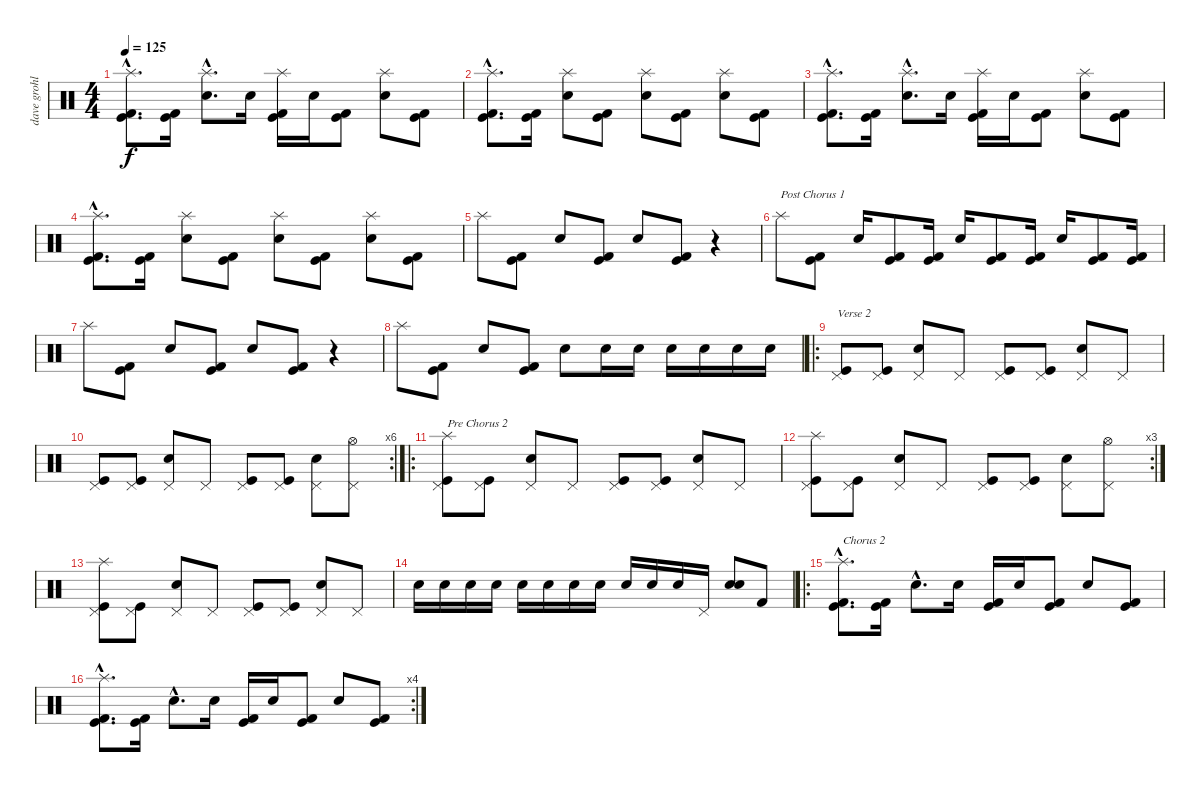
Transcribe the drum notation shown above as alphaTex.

\track ("dave grohl" "dave grohl") {instrument percussion}
\staff {score}
\articulation defaults
\ts (4 4)
\tempo 125
\clef neutral
\ks c
("Splash (hit)"{hac} "Kick (hit)"{hac} "Kick (hit) 2"{hac}).8{d dy f} ("Kick (hit)" "Kick (hit) 2").16 ("Splash (hit)"{hac} "Snare (hit) 2"{hac}).8{d} "Snare (hit) 2".16 ("Splash (hit)" "Kick (hit)" "Kick (hit) 2").16 "Snare (hit) 2".16 ("Kick (hit)" "Kick (hit) 2").8 ("Splash (hit)" "Snare (hit) 2").8 ("Kick (hit)" "Kick (hit) 2").8 |
("Splash (hit)"{hac} "Kick (hit)"{hac} "Kick (hit) 2"{hac}).8{d} ("Kick (hit)" "Kick (hit) 2").16 ("Splash (hit)" "Snare (hit) 2").8 ("Kick (hit)" "Kick (hit) 2").8 ("Splash (hit)" "Snare (hit) 2").8 ("Kick (hit)" "Kick (hit) 2").8 ("Splash (hit)" "Snare (hit) 2").8 ("Kick (hit)" "Kick (hit) 2").8 |
("Splash (hit)"{hac} "Kick (hit)"{hac} "Kick (hit) 2"{hac}).8{d} ("Kick (hit)" "Kick (hit) 2").16 ("Splash (hit)"{hac} "Snare (hit) 2"{hac}).8{d} "Snare (hit) 2".16 ("Splash (hit)" "Kick (hit)" "Kick (hit) 2").16 "Snare (hit) 2".16 ("Kick (hit)" "Kick (hit) 2").8 ("Splash (hit)" "Snare (hit) 2").8 ("Kick (hit)" "Kick (hit) 2").8 |
("Splash (hit)"{hac} "Kick (hit)"{hac} "Kick (hit) 2"{hac}).8{d} ("Kick (hit)" "Kick (hit) 2").16 ("Splash (hit)" "Snare (hit) 2").8 ("Kick (hit)" "Kick (hit) 2").8 ("Splash (hit)" "Snare (hit) 2").8 ("Kick (hit)" "Kick (hit) 2").8 ("Splash (hit)" "Snare (hit) 2").8 ("Kick (hit)" "Kick (hit) 2").8 |
"Splash (hit)".8 ("Kick (hit)" "Kick (hit) 2").8 "Snare (hit) 2".8 ("Kick (hit)" "Kick (hit) 2").8 "Snare (hit) 2".8 ("Kick (hit)" "Kick (hit) 2").8 r.4 |
"Splash (hit)".8{txt "Post Chorus 1"} ("Kick (hit)" "Kick (hit) 2").8 "Snare (hit) 2".16 ("Kick (hit)" "Kick (hit) 2").8 ("Kick (hit)" "Kick (hit) 2").16 "Snare (hit) 2".16 ("Kick (hit)" "Kick (hit) 2").8 ("Kick (hit)" "Kick (hit) 2").16 "Snare (hit) 2".16 ("Kick (hit)" "Kick (hit) 2").8 ("Kick (hit)" "Kick (hit) 2").16 |
"Splash (hit)".8 ("Kick (hit)" "Kick (hit) 2").8 "Snare (hit) 2".8 ("Kick (hit)" "Kick (hit) 2").8 "Snare (hit) 2".8 ("Kick (hit)" "Kick (hit) 2").8 r.4 |
"Splash (hit)".8 ("Kick (hit)" "Kick (hit) 2").8 "Snare (hit) 2".8 ("Kick (hit)" "Kick (hit) 2").8 "Snare (hit) 2".8 "Snare (hit) 2".16 "Snare (hit) 2".16 "Snare (hit) 2".16 "Snare (hit) 2".16 "Snare (hit) 2".16 "Snare (hit) 2".16 |
\ro
("Pedal Hi-Hat (hit)" "Kick (hit)").8{txt "Verse 2"} ("Pedal Hi-Hat (hit)" "Kick (hit)").8 ("Pedal Hi-Hat (hit)" "Snare (hit) 2").8 "Pedal Hi-Hat (hit)".8 ("Pedal Hi-Hat (hit)" "Kick (hit)").8 ("Pedal Hi-Hat (hit)" "Kick (hit)").8 ("Pedal Hi-Hat (hit)" "Snare (hit) 2").8 "Pedal Hi-Hat (hit)".8 |
\rc 6
("Pedal Hi-Hat (hit)" "Kick (hit)").8 ("Pedal Hi-Hat (hit)" "Kick (hit)").8 ("Pedal Hi-Hat (hit)" "Snare (hit) 2").8 "Pedal Hi-Hat (hit)".8 ("Pedal Hi-Hat (hit)" "Kick (hit)").8 ("Pedal Hi-Hat (hit)" "Kick (hit)").8 ("Pedal Hi-Hat (hit)" "Snare (hit) 2").8 ("Pedal Hi-Hat (hit)" "Hi-Hat (open)").8 |
\ro
("Splash (hit)" "Pedal Hi-Hat (hit)" "Kick (hit)").8{txt "Pre Chorus 2"} ("Pedal Hi-Hat (hit)" "Kick (hit)").8 ("Pedal Hi-Hat (hit)" "Snare (hit) 2").8 "Pedal Hi-Hat (hit)".8 ("Pedal Hi-Hat (hit)" "Kick (hit)").8 ("Pedal Hi-Hat (hit)" "Kick (hit)").8 ("Pedal Hi-Hat (hit)" "Snare (hit) 2").8 "Pedal Hi-Hat (hit)".8 |
\rc 3
("Splash (hit)" "Pedal Hi-Hat (hit)" "Kick (hit)").8 ("Pedal Hi-Hat (hit)" "Kick (hit)").8 ("Pedal Hi-Hat (hit)" "Snare (hit) 2").8 "Pedal Hi-Hat (hit)".8 ("Pedal Hi-Hat (hit)" "Kick (hit)").8 ("Pedal Hi-Hat (hit)" "Kick (hit)").8 ("Pedal Hi-Hat (hit)" "Snare (hit) 2").8 ("Pedal Hi-Hat (hit)" "Hi-Hat (open)").8 |
("Splash (hit)" "Pedal Hi-Hat (hit)" "Kick (hit)").8 ("Pedal Hi-Hat (hit)" "Kick (hit)").8 ("Pedal Hi-Hat (hit)" "Snare (hit) 2").8 "Pedal Hi-Hat (hit)".8 ("Pedal Hi-Hat (hit)" "Kick (hit)").8 ("Pedal Hi-Hat (hit)" "Kick (hit)").8 ("Pedal Hi-Hat (hit)" "Snare (hit) 2").8 "Pedal Hi-Hat (hit)".8 |
"Snare (hit) 2".16 "Snare (hit) 2".16 "Snare (hit) 2".16 "Snare (hit) 2".16 "Snare (hit) 2".16 "Snare (hit) 2".16 "Snare (hit) 2".16 "Snare (hit) 2".16 "Snare (hit) 2".16 "Snare (hit) 2".16 "Snare (hit) 2".16 "Pedal Hi-Hat (hit)".16 ("Electric Snare (hit)" "Snare (hit) 2").8 "Kick (hit) 2".8 |
\ro
("Splash (hit)"{hac} "Kick (hit)"{hac} "Kick (hit) 2"{hac}).8{d txt "Chorus 2"} ("Kick (hit)" "Kick (hit) 2").16 "Snare (hit) 2"{hac}.8{d} "Snare (hit) 2".16 ("Kick (hit)" "Kick (hit) 2").16 "Snare (hit) 2".16 ("Kick (hit)" "Kick (hit) 2").8 "Snare (hit) 2".8 ("Kick (hit)" "Kick (hit) 2").8 |
\rc 4
("Splash (hit)"{hac} "Kick (hit)"{hac} "Kick (hit) 2"{hac}).8{d} ("Kick (hit)" "Kick (hit) 2").16 "Snare (hit) 2"{hac}.8{d} "Snare (hit) 2".16 ("Kick (hit)" "Kick (hit) 2").16 "Snare (hit) 2".16 ("Kick (hit)" "Kick (hit) 2").8 "Snare (hit) 2".8 ("Kick (hit)" "Kick (hit) 2").8
